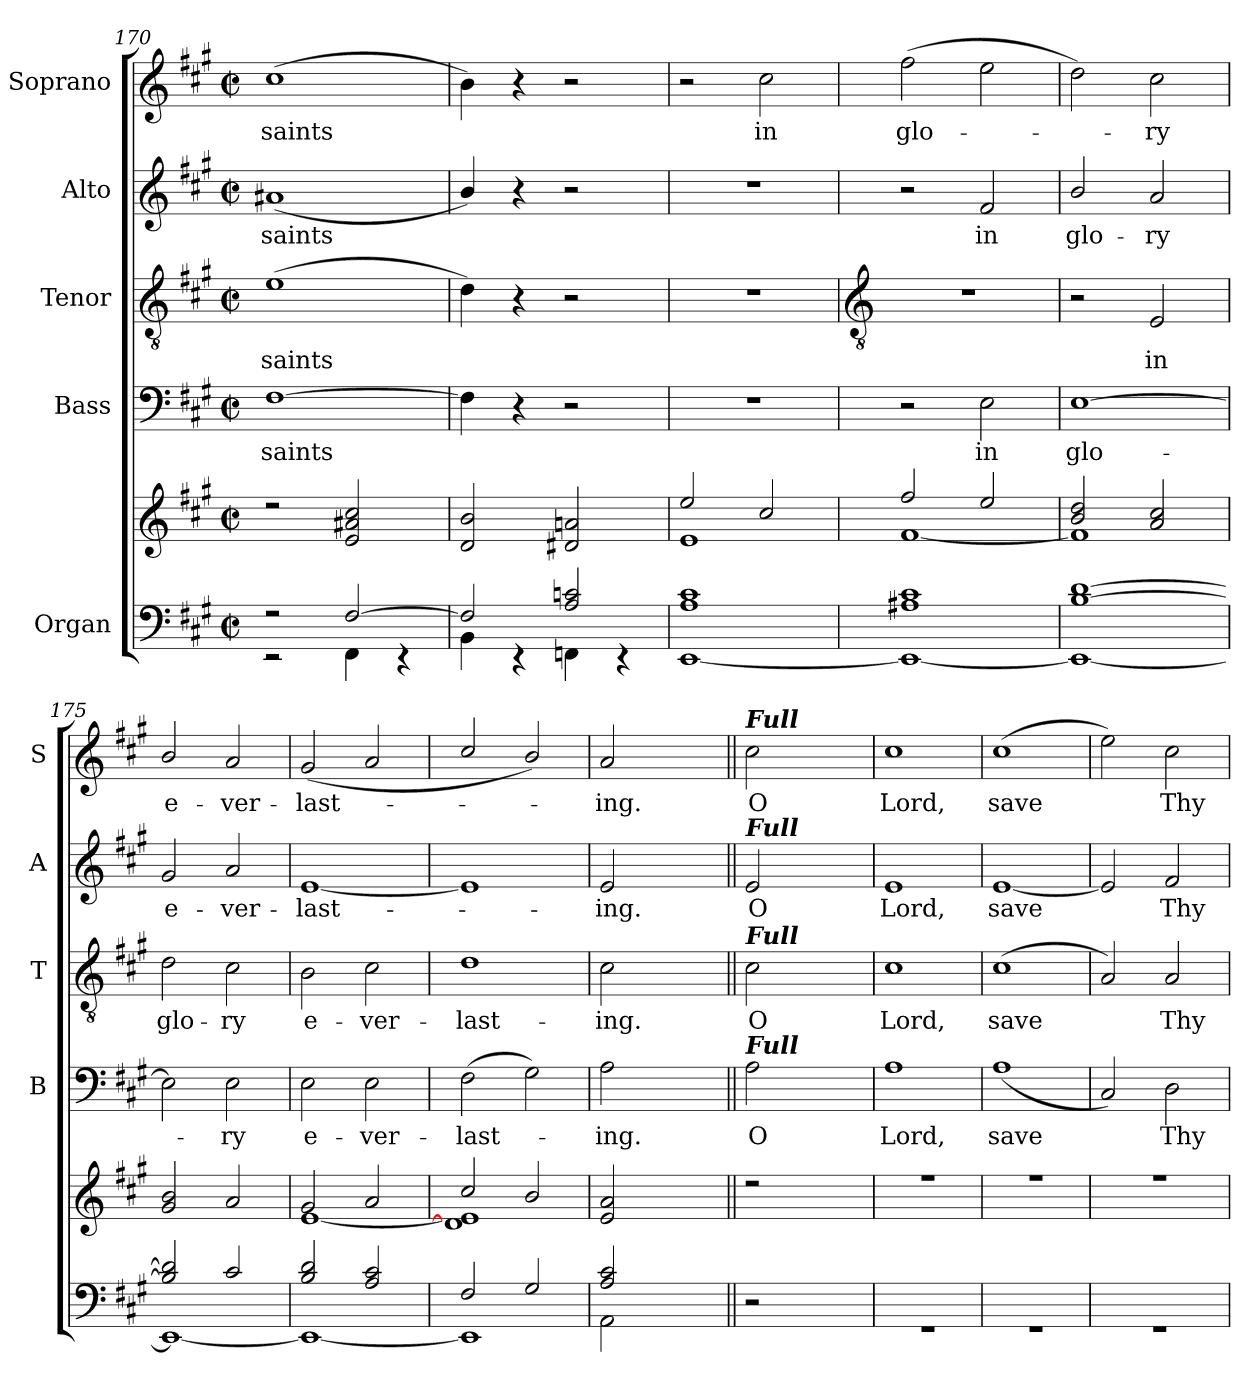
**kern	**kern	**kern	**text	**kern	**text	**kern	**text	**kern	**text
*part5	*part5	*part4	*part4	*part3	*part3	*part2	*part2	*part1	*part1
*staff6	*staff5	*staff4	*staff4	*staff3	*staff3	*staff2	*staff2	*staff1	*staff1
*I"Organ	*	*I"Bass	*	*I"Tenor	*	*I"Alto	*	*I"Soprano	*
*	*	*I'B	*	*I'T	*	*I'A	*	*I'S	*
*clefF4	*clefG2	*clefF4	*	*clefGv2	*	*clefG2	*	*clefG2	*
*k[f#c#g#]	*k[f#c#g#]	*k[f#c#g#]	*	*k[f#c#g#]	*	*k[f#c#g#]	*	*k[f#c#g#]	*
*A:	*A:	*A:	*	*A:	*	*A:	*	*A:	*
*M2/2	*M2/2	*M2/2	*	*M2/2	*	*M2/2	*	*M2/2	*
*met(c|)	*met(c|)	*met(c|)	*	*met(c|)	*	*met(c|)	*	*met(c|)	*
=170	=170	=170	=170	=170	=170	=170	=170	=170	=170
*^	*^	*	*	*	*	*	*	*	*
!	!	!	!	!	!LO:LY:b	!	!LO:LY:b	!	!LO:LY:b	!	!LO:LY:b
2r	2r	2r	1ryy	[1F#	saints	(>1e	saints	(<1a#X	saints	(>1cc#	saints
[2F#/	4FF#\	2e/ 2a#X/ 2cc#/	.	.	.	.	.	.	.	.	.
.	4r	.	.	.	.	.	.	.	.	.	.
=171	=171	=171	=171	=171	=171	=171	=171	=171	=171	=171	=171
2F#/]	4BB\	2d/ 2b/	1ryy	4F#]	.	4d)	.	4b/)	.	4b)	.
.	4r	.	.	4r	.	4r	.	4r	.	4r	.
2A/ 2cn/	4FFn\	2d#X/ 2an/	.	2r	.	2r	.	2r	.	2r	.
.	4r	.	.	.	.	.	.	.	.	.	.
=172	=172	=172	=172	=172	=172	=172	=172	=172	=172	=172	=172
1A/ 1c#/	[1EE\	2ee/	1e\	1r	.	1r	.	1r	.	2r	.
!	!	!	!	!	!	!	!	!	!	!	!LO:LY:b
.	.	2cc#/	.	.	.	.	.	.	.	2cc#	in
!!LO:LB:g=z
=173	=173	=173	=173	=173	=173	=173	=173	=173	=173	=173	=173
*	*	*	*	*	*	*clefGv2	*	*	*	*	*
!	!	!	!	!	!	!	!	!	!	!	!LO:LY:b
1A#X/ 1c#/	1EE\_	2ff#/	[1f#\	2r	.	1r	.	2r	.	(>2ff#	glo-
!	!	!	!	!	!LO:LY:b	!	!	!	!LO:LY:b	!	!
.	.	2ee/	.	2E	in	.	.	2f#	in	2ee	.
=174	=174	=174	=174	=174	=174	=174	=174	=174	=174	=174	=174
!	!	!	!	!	!LO:LY:b	!	!	!	!LO:LY:b	!	!
[1B/ [1d/	1EE\_	2b/ 2dd/	1f#\]	[1E	glo-	2r	.	2b/	glo-	2dd)	.
!	!	!	!	!	!	!	!LO:LY:b	!	!LO:LY:b	!	!LO:LY:b
.	.	2a/ 2cc#/	.	.	.	2E	in	2a	-ry	2cc#	ry
=175	=175	=175	=175	=175	=175	=175	=175	=175	=175	=175	=175
!	!	!	!	!	!	!	!LO:LY:b	!	!LO:LY:b	!	!LO:LY:b
2B/] 2d/]	1EE\_	2g#/ 2b/	1ryy	2E]	.	2d	glo-	2g#	e-	2b/	e-
!	!	!	!	!	!LO:LY:b	!	!LO:LY:b	!	!LO:LY:b	!	!LO:LY:b
2c#/	.	2a/	.	2E	ry	2c#	-ry	2a	-ver-	2a	-ver-
=176	=176	=176	=176	=176	=176	=176	=176	=176	=176	=176	=176
!	!	!	!	!	!LO:LY:b	!	!LO:LY:b	!	!LO:LY:b	!	!LO:LY:b
2B/ 2d/	1EE\_	2g#/	[1e\	2E	e-	2B	e-	[1e	-last-	(<2g#	-last-
!	!	!	!	!	!LO:LY:b	!	!LO:LY:b	!	!	!	!
2A/ 2c#/	.	2a/	.	2E	-ver-	2c#	-ver-	.	.	2a	.
=177	=177	=177	=177	=177	=177	=177	=177	=177	=177	=177	=177
!	!	!	!	!	!LO:LY:b	!	!LO:LY:b	!	!	!	!
2F#/	1EE\]	2cc#/	1d\] 1e\]	(>2F#	-last-	1d	-last-	1e]	.	2cc#/	.
2G#/	.	2b/	.	2G#)	.	.	.	.	.	2b/)	.
=178	=178	=178	=178	=178	=178	=178	=178	=178	=178	=178	=178
!	!	!	!	!	!LO:LY:b	!	!LO:LY:b	!	!LO:LY:b	!	!LO:LY:b
2A/ 2c#/	2AA\	2e/ 2a/	1ryy	2A	ing.	2c#	-ing.	2e	ing.	2a	ing.
2ryy	2ryy	2ryy	.	2ryy	.	2ryy	.	2ryy	.	2ryy	.
=178A||	=178A||	=178A||	=178A||	=178A||	=178A||	=178A||	=178A||	=178A||	=178A||	=178A||	=178A||
!	!	!	!	!	!	!	!	!	!	!LO:TX:a:Bi:t=Full	!
!	!	!	!	!	!	!	!	!LO:TX:a:Bi:t=Full	!	!	!
!	!	!	!	!	!	!LO:TX:a:Bi:t=Full	!	!	!	!	!
!	!	!	!	!LO:TX:a:Bi:t=Full	!	!	!	!	!	!	!
!	!	!	!	!	!LO:LY:b	!	!LO:LY:b	!	!LO:LY:b	!	!LO:LY:b
2ryy	2r	2r	1ryy	2A	O	2c#	O	2e	O	2cc#	O
2ryy	2ryy	2ryy	.	2ryy	.	2ryy	.	2ryy	.	2ryy	.
=179	=179	=179	=179	=179	=179	=179	=179	=179	=179	=179	=179
!	!	!	!	!	!LO:LY:b	!	!LO:LY:b	!	!LO:LY:b	!	!LO:LY:b
1ryy	1r	1r	1ryy	1A	Lord,	1c#	Lord,	1e	Lord,	1cc#	Lord,
=180	=180	=180	=180	=180	=180	=180	=180	=180	=180	=180	=180
!	!	!	!	!	!LO:LY:b	!	!LO:LY:b	!	!LO:LY:b	!	!LO:LY:b
1ryy	1r	1r	1ryy	(<1A/	save	(<1c#	save	[1e	save	(>1cc#	save
=181	=181	=181	=181	=181	=181	=181	=181	=181	=181	=181	=181
1ryy	1r	1r	1ryy	2C#)	.	2A)	.	2e]	.	2ee)	.
!	!	!	!	!	!LO:LY:b	!	!LO:LY:b	!	!LO:LY:b	!	!LO:LY:b
.	.	.	.	2D	Thy	2A	Thy	2f#	Thy	2cc#	Thy
*v	*v	*	*	*	*	*	*	*	*	*	*
*	*v	*v	*	*	*	*	*	*	*	*
=	=	=	=	=	=	=	=	=	=
*-	*-	*-	*-	*-	*-	*-	*-	*-	*-
